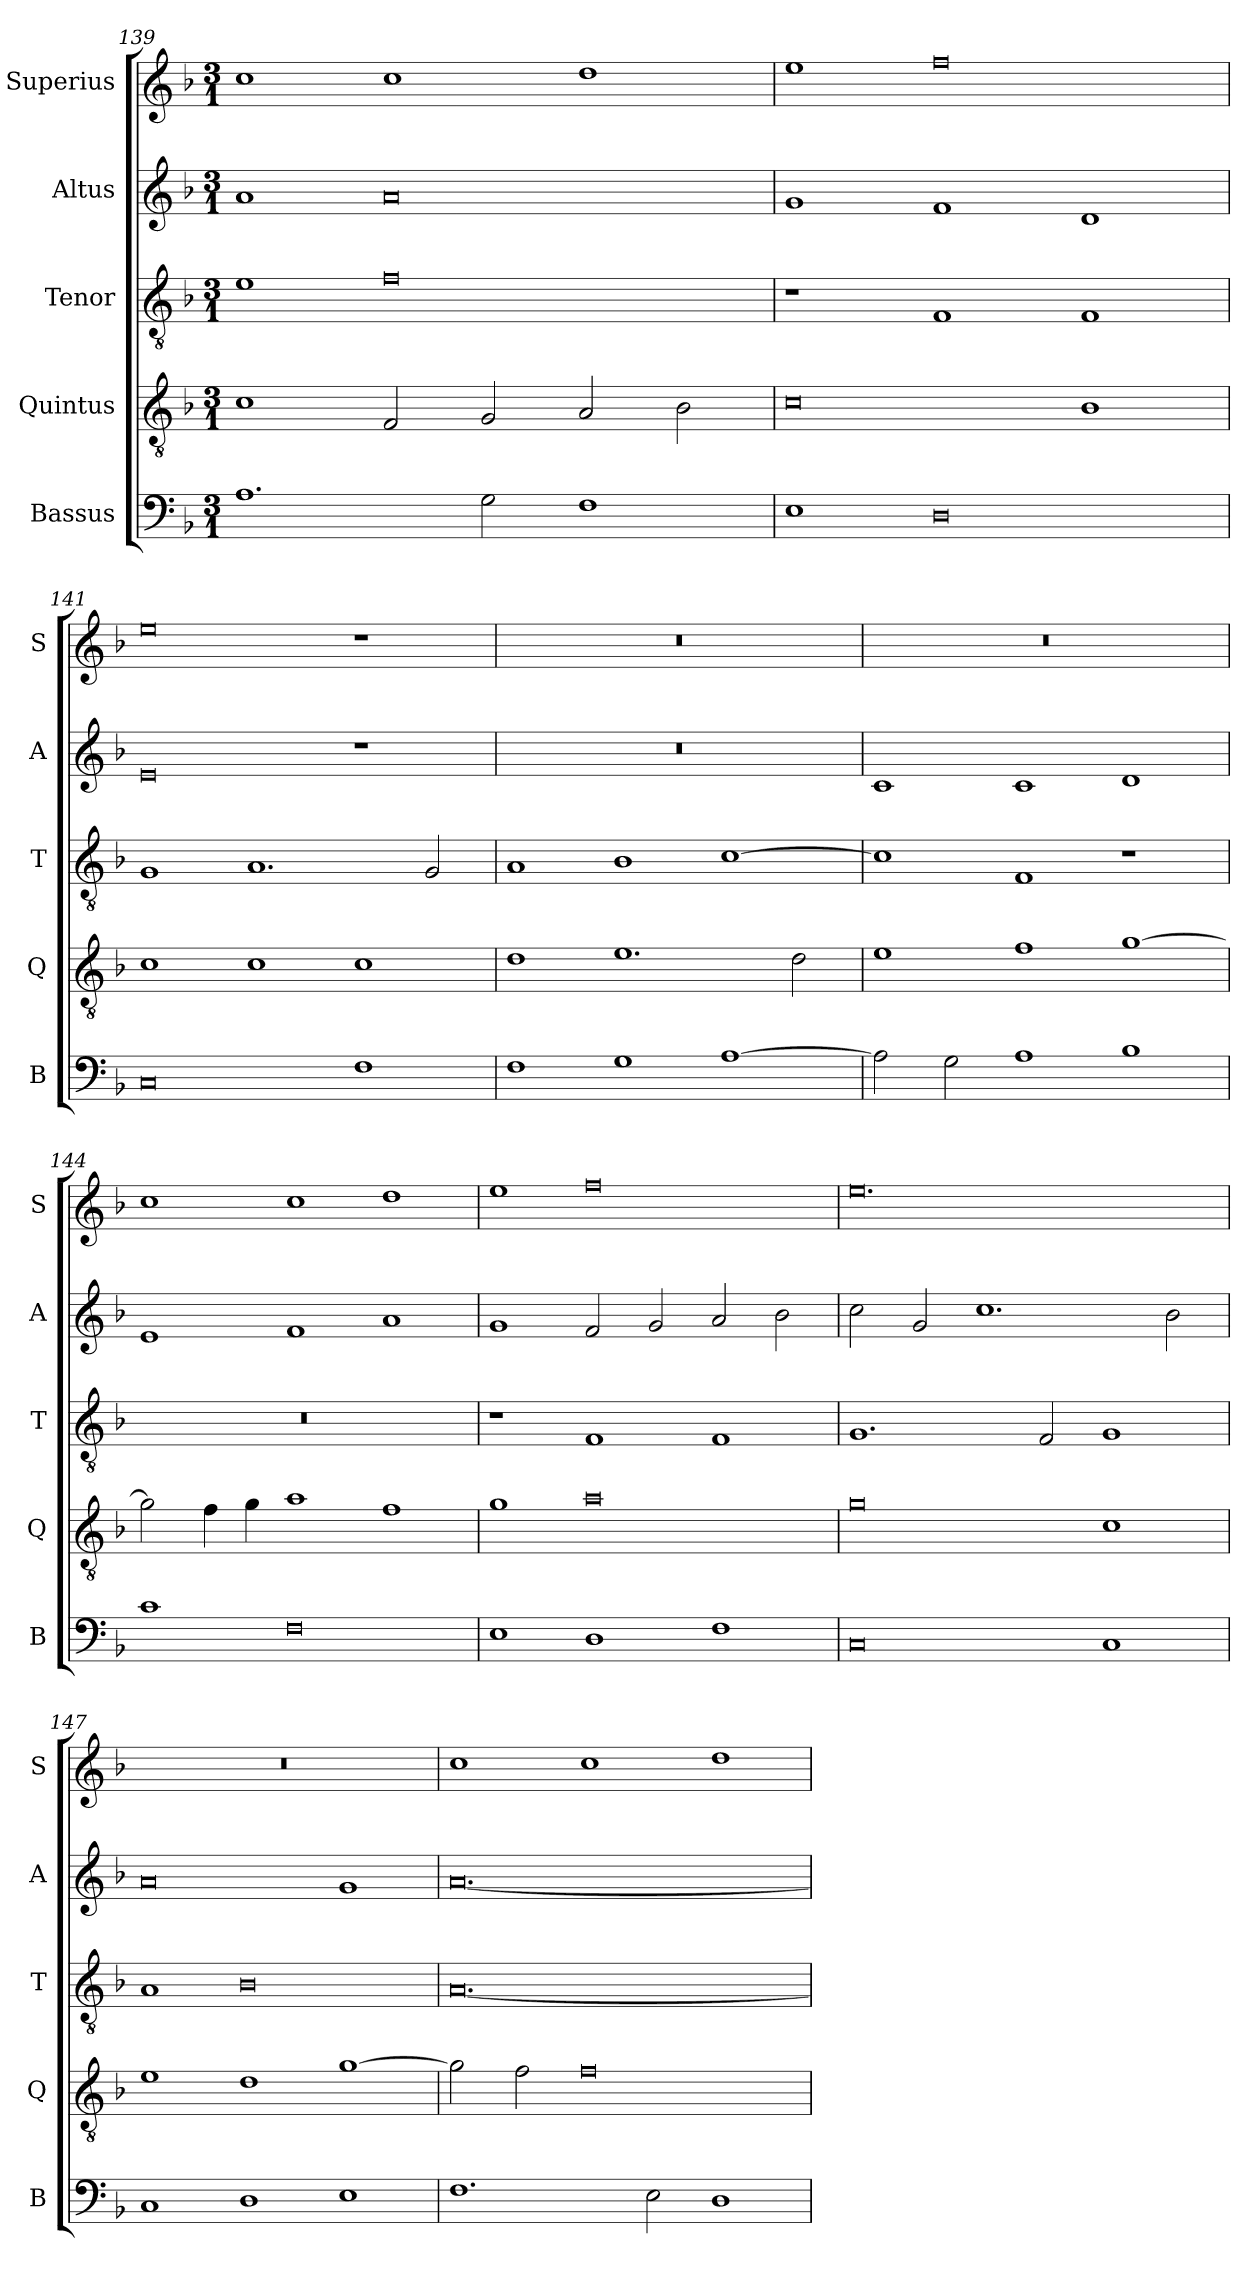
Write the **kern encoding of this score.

**kern	**kern	**kern	**kern	**kern
*part5	*part4	*part3	*part2	*part1
*staff5	*staff4	*staff3	*staff2	*staff1
*I"Bassus	*I"Quintus	*I"Tenor	*I"Altus	*I"Superius
*I'B	*I'Q	*I'T	*I'A	*I'S
*clefF4	*clefGv2	*clefGv2	*clefG2	*clefG2
*k[b-]	*k[b-]	*k[b-]	*k[b-]	*k[b-]
*M3/1	*M3/1	*M3/1	*M3/1	*M3/1
=139	=139	=139	=139	=139
1.A	1c	1e	1a	1cc
.	2F	0f	0a	1cc
2G	2G	.	.	.
1F	2A	.	.	1dd
.	2B-	.	.	.
=140	=140	=140	=140	=140
1E	0c	1r	1g	1ee
0D	.	1F	1f	0ff
.	1B-	1F	1d	.
=141	=141	=141	=141	=141
0C	1c	1G	0e	0ee
.	1c	1.A	.	.
1F	1c	.	1r	1r
.	.	2G	.	.
=142	=142	=142	=142	=142
1F	1d	1A	0.r	0.r
1G	1.e	1B-	.	.
[1A	.	[1c	.	.
.	2d	.	.	.
=143	=143	=143	=143	=143
2A]	1e	1c]	1c	0.r
2G	.	.	.	.
1A	1f	1F	1c	.
1B-	[1g	1r	1d	.
=144	=144	=144	=144	=144
1c	2g]	0.r	1e	1cc
.	4f	.	.	.
.	4g	.	.	.
0F	1a	.	1f	1cc
.	1f	.	1a	1dd
=145	=145	=145	=145	=145
1E	1g	1r	1g	1ee
1D	0a	1F	2f	0ff
.	.	.	2g	.
1F	.	1F	2a	.
.	.	.	2b-	.
=146	=146	=146	=146	=146
0C	0g	1.G	2cc	0.ee
.	.	.	2g	.
.	.	.	1.cc	.
.	.	2F	.	.
1C	1c	1G	.	.
.	.	.	2b-	.
=147	=147	=147	=147	=147
1C	1e	1A	0a	0.r
1D	1d	0B-	.	.
1E	[1g	.	1g	.
=148	=148	=148	=148	=148
1.F	2g]	[0.A	[0.a	1cc
.	2f	.	.	.
.	0f	.	.	1cc
2E	.	.	.	.
1D	.	.	.	1dd
=	=	=	=	=
*-	*-	*-	*-	*-
